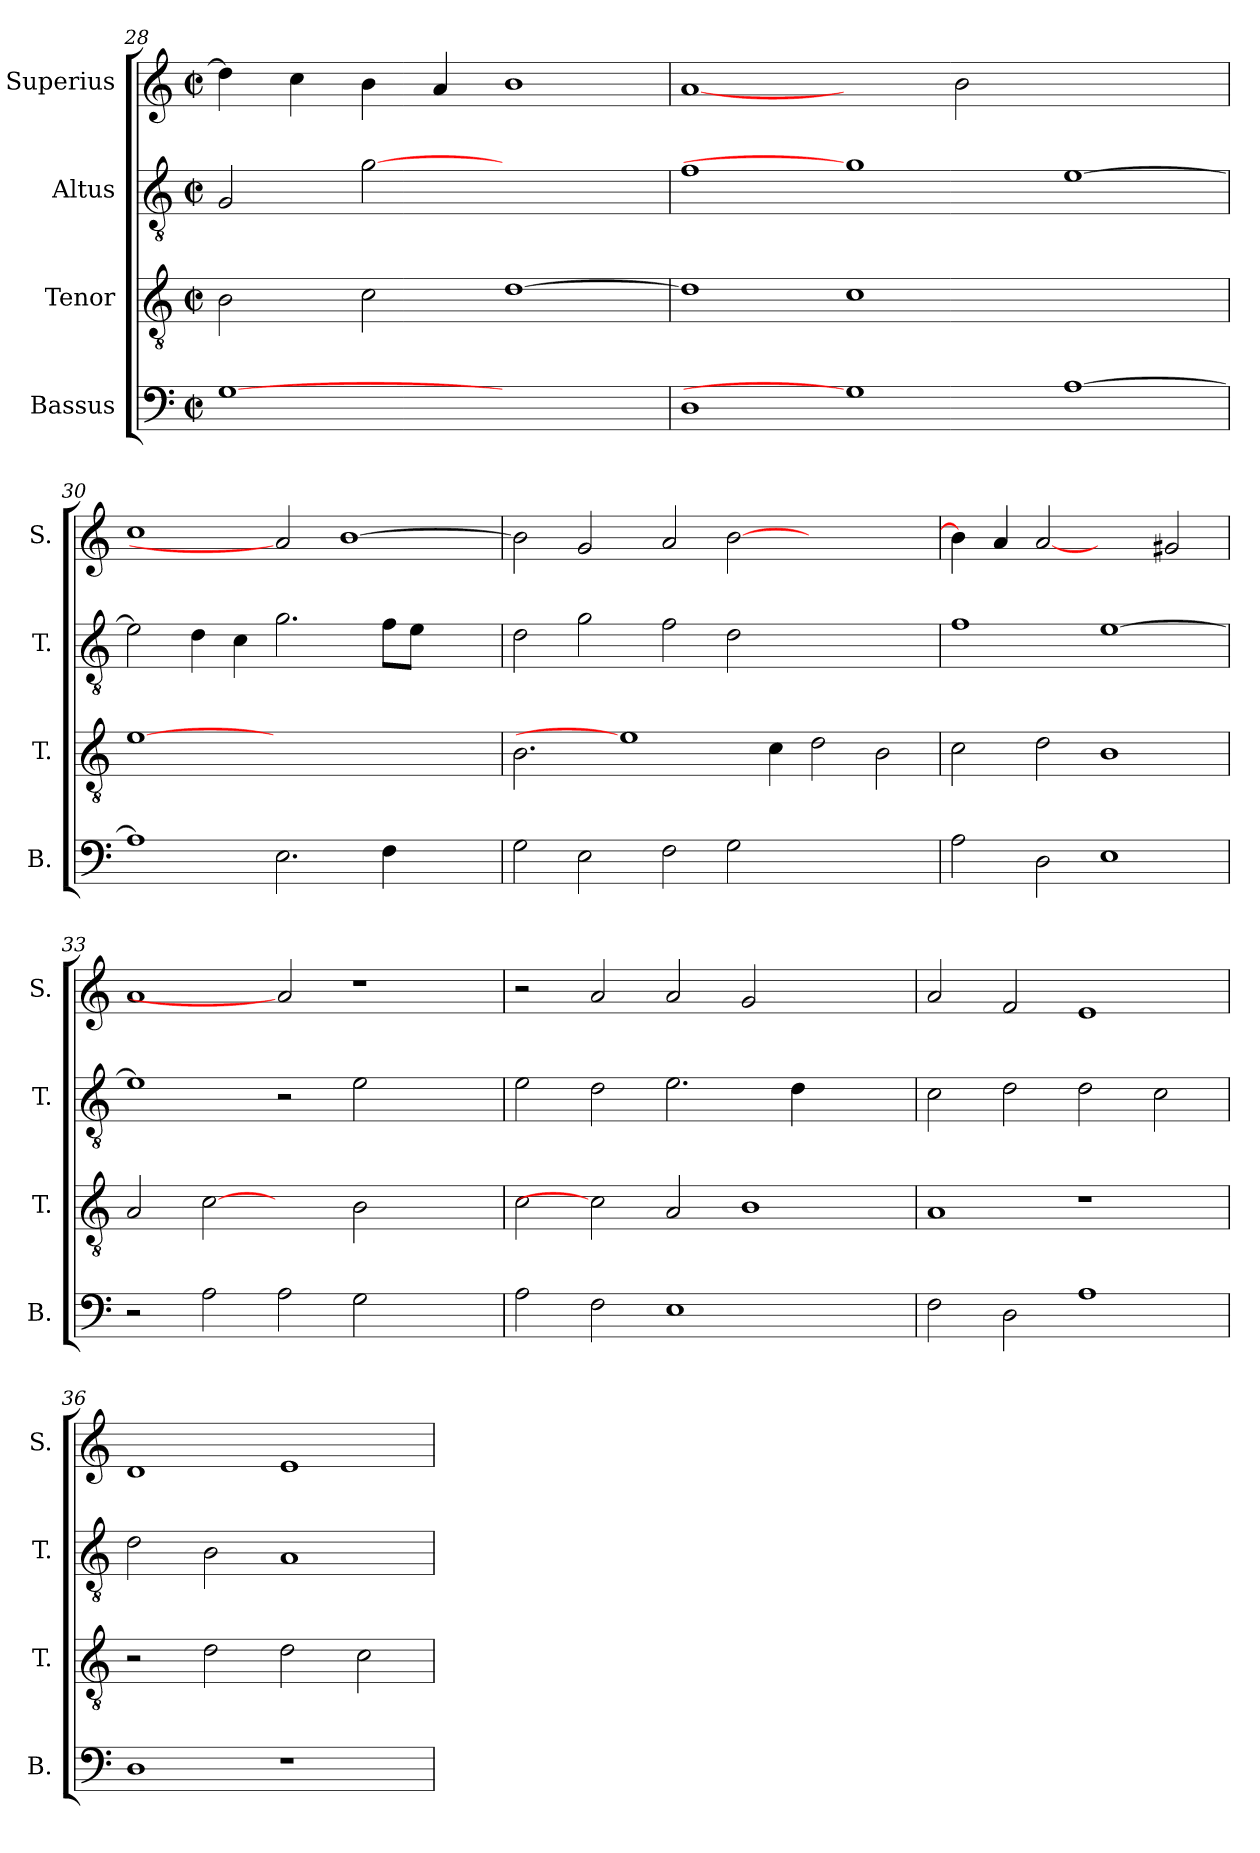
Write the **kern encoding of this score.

**kern	**kern	**kern	**kern
*part4	*part3	*part2	*part1
*staff4	*staff3	*staff2	*staff1
*I"Bassus	*I"Tenor	*I"Altus	*I"Superius
*I'B.	*I'T.	*I'T.	*I'S.
*clefF4	*clefGv2	*clefGv2	*clefG2
*	*ITrd7c12	*ITrd7c12	*
*k[]	*k[]	*k[]	*k[]
*C:	*C:	*C:	*C:
*M2/2	*M2/2	*M2/2	*M2/2
*met(c|)	*met(c|)	*met(c|)	*met(c|)
=28	=28	=28	=28
[1Gi	2BBi\	2GGi/	4ddi\]
.	.	.	4cci\
.	2Ci\	[2Gi	4bi\
.	.	.	4ai/
1ryy	[>1Di	1ryy	1bi
=29	=29	=29	=29
1Di	1Di]	1Fi	[1ai
1Gi]	1Ci	1Gi]	2ryy
.	.	.	2bi\
[>1Ai	1ryy	[>1Ei	1ryy
=30	=30	=30	=30
1Ai]	[1Ei	2Ei\]	1cci
.	.	4Di\	.
.	.	4Ci\	.
2.Ei\	1.ryy	2.Gi\	2ai]
.	.	.	[>1bi
4Fi\	.	8Fi\L	.
.	.	8Ei\J	.
2ryy	.	2ryy	.
!!LO:PB:g=z
=31	=31	=31	=31
2Gi\	2.BBi\	2Di\	2bi\]
2Ei\	.	2Gi\	2gi/
.	1Ei]	.	.
2Fi\	.	2Fi\	2ai/
2Gi\	.	2Di\	[>2bi\
.	4Ci\	.	.
1ryy	2Di\	1ryy	1ryy
.	2BBi\	.	.
=32	=32	=32	=32
2Ai\	2Ci\	1Fi	4bi\]
.	.	.	4ai/
2Di\	2Di\	.	[2ai
1Ei	1BBi	[>1Ei	2ryy
.	.	.	2g#Xi/
=33	=33	=33	=33
2r	2AAi/	1Ei]	1ai
2Ai\	[2Ci	.	.
2Ai\	2ryy	2r	2ai]
2Gi\	2BBi\	2Ei\	1r
2ryy	2ryy	2ryy	.
=34	=34	=34	=34
2Ai\	2Ci\	2Ei\	2r
2Fi\	2Ci]	2Di\	2ai/
1Ei	2AAi/	2.Ei\	2ai/
.	1BBi	.	2gi/
.	.	4Di\	.
2ryy	.	2ryy	2ryy
=35	=35	=35	=35
2Fi\	1AAi	2Ci\	2ai/
2Di\	.	2Di\	2fi/
1Ai	1r	2Di\	1ei
.	.	2Ci\	.
!!LO:LB:g=z
=36	=36	=36	=36
1Di	2r	2Di\	1di
.	2Di\	2BBi\	.
1r	2Di\	1AAi	1ei
.	2Ci\	.	.
=	=	=	=
*-	*-	*-	*-
